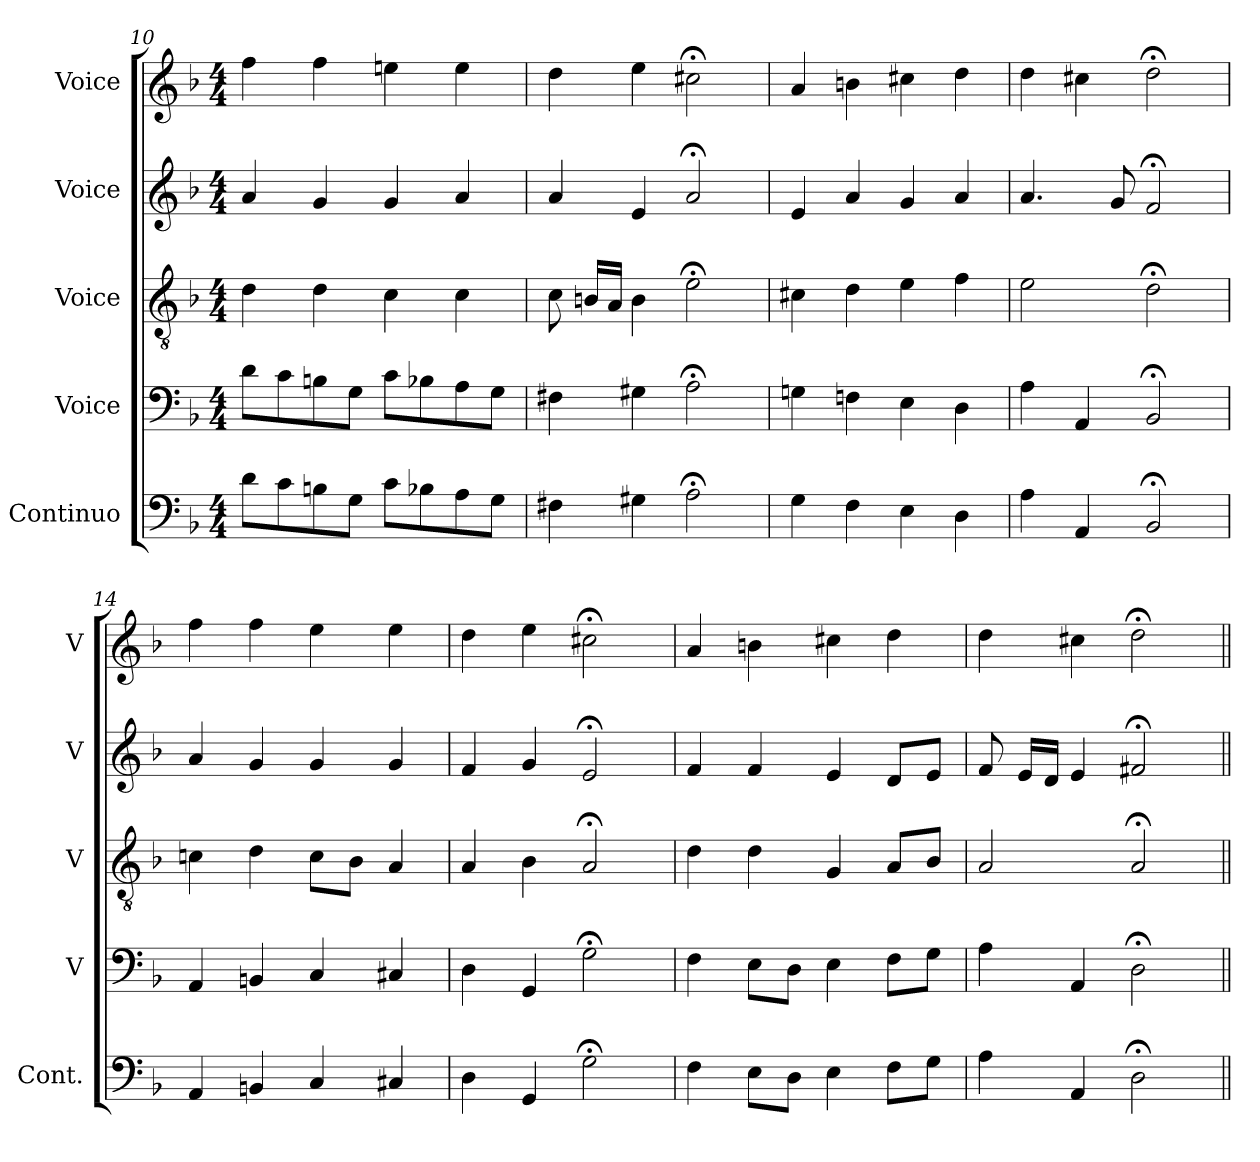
**kern	**kern	**kern	**kern	**kern
*part5	*part4	*part3	*part2	*part1
*staff5	*staff4	*staff3	*staff2	*staff1
*I"Continuo	*I"Voice	*I"Voice	*I"Voice	*I"Voice
*I'Cont.	*I'V	*I'V	*I'V	*I'V
*clefF4	*clefF4	*clefGv2	*clefG2	*clefG2
*k[b-]	*k[b-]	*k[b-]	*k[b-]	*k[b-]
*M4/4	*M4/4	*M4/4	*M4/4	*M4/4
=10	=10	=10	=10	=10
8dL	8dL	4d	4a	4ff
8c	8c	.	.	.
8Bn	8Bn	4d	4g	4ff
8GJ	8GJ	.	.	.
8cL	8cL	4c	4g	4een
8B-X	8B-X	.	.	.
8A	8A	4c	4a	4ee
8GJ	8GJ	.	.	.
=11	=11	=11	=11	=11
4F#X	4F#X	8c	4a	4dd
.	.	16BnLL	.	.
.	.	16AJJ	.	.
4G#X	4G#X	4B	4e	4ee
2A;<	2A;<	2e;<	2a;<	2cc#X;<
=12	=12	=12	=12	=12
4G	4Gn	4c#X	4e	4a
4F	4Fn	4d	4a	4bn
4E	4E	4e	4g	4cc#X
4D	4D	4f	4a	4dd
=13	=13	=13	=13	=13
4A	4A	2e	4.a	4dd
4AA	4AA	.	.	4cc#X
.	.	.	8g	.
2BB-;<	2BB-;<	2d;<	2f;<	2dd;<
=14	=14	=14	=14	=14
4AA	4AA	4cn	4a	4ff
4BBn	4BBn	4d	4g	4ff
4C	4C	8cL	4g	4ee
.	.	8B-J	.	.
4C#X	4C#X	4A	4g	4ee
=15	=15	=15	=15	=15
4D	4D	4A	4f	4dd
4GG	4GG	4B-	4g	4ee
2G;<	2G;<	2A;<	2e;<	2cc#X;<
=16	=16	=16	=16	=16
4F	4F	4d	4f	4a
8EL	8EL	4d	4f	4bn
8DJ	8DJ	.	.	.
4E	4E	4G	4e	4cc#X
8FL	8FL	8AL	8dL	4dd
8GJ	8GJ	8B-J	8eJ	.
=17	=17	=17	=17	=17
4A	4A	2A	8f	4dd
.	.	.	16eLL	.
.	.	.	16dJJ	.
4AA	4AA	.	4e	4cc#X
2D;<	2D;<	2A;<	2f#X;<	2dd;<
=||	=||	=||	=||	=||
*-	*-	*-	*-	*-
